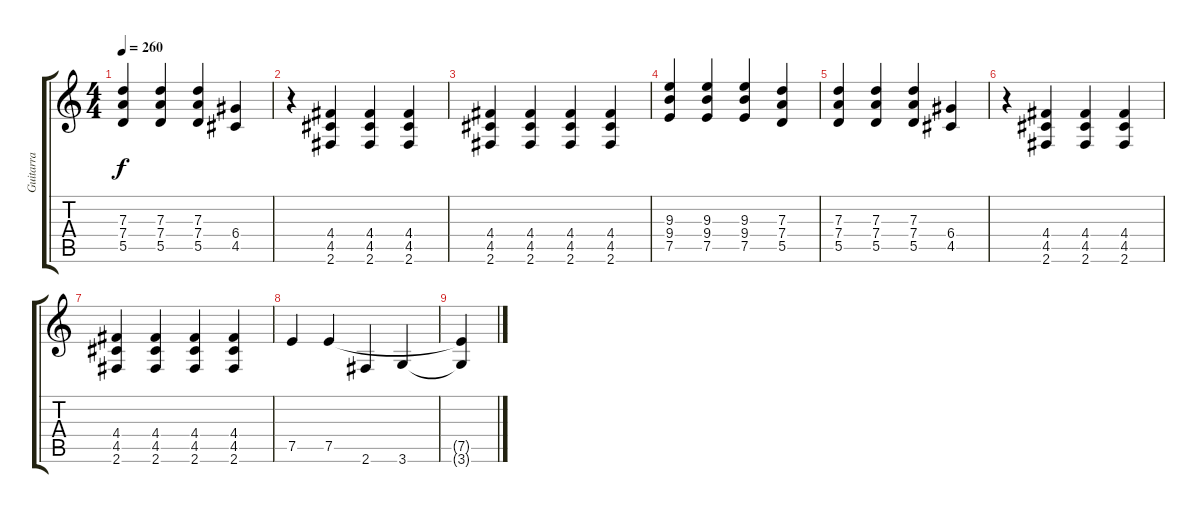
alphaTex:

\track ("Guitarra" "Guitarra") {instrument distortionguitar}
\staff {score tabs}
\tuning (E4 B3 G3 D3 A2 E2) {hide}
\ts (4 4)
\tempo 260
\clef g2
\ks c
(7.3 7.4 5.5).4{dy f} (7.3 7.4 5.5).4 (7.3 7.4 5.5).4 (6.4 4.5).4 |
r.4 (4.4 4.5 2.6).4 (4.4 4.5 2.6).4 (4.4 4.5 2.6).4 |
(4.4 4.5 2.6).4 (4.4 4.5 2.6).4 (4.4 4.5 2.6).4 (4.4 4.5 2.6).4 |
(9.3 9.4 7.5).4 (9.3 9.4 7.5).4 (9.3 9.4 7.5).4 (7.3 7.4 5.5).4 |
(7.3 7.4 5.5).4 (7.3 7.4 5.5).4 (7.3 7.4 5.5).4 (6.4 4.5).4 |
r.4 (4.4 4.5 2.6).4 (4.4 4.5 2.6).4 (4.4 4.5 2.6).4 |
(4.4 4.5 2.6).4 (4.4 4.5 2.6).4 (4.4 4.5 2.6).4 (4.4 4.5 2.6).4 |
7.5.4 7.5.4 2.6.4 3.6.4 |
(7.5{t} 3.6{t}).4
